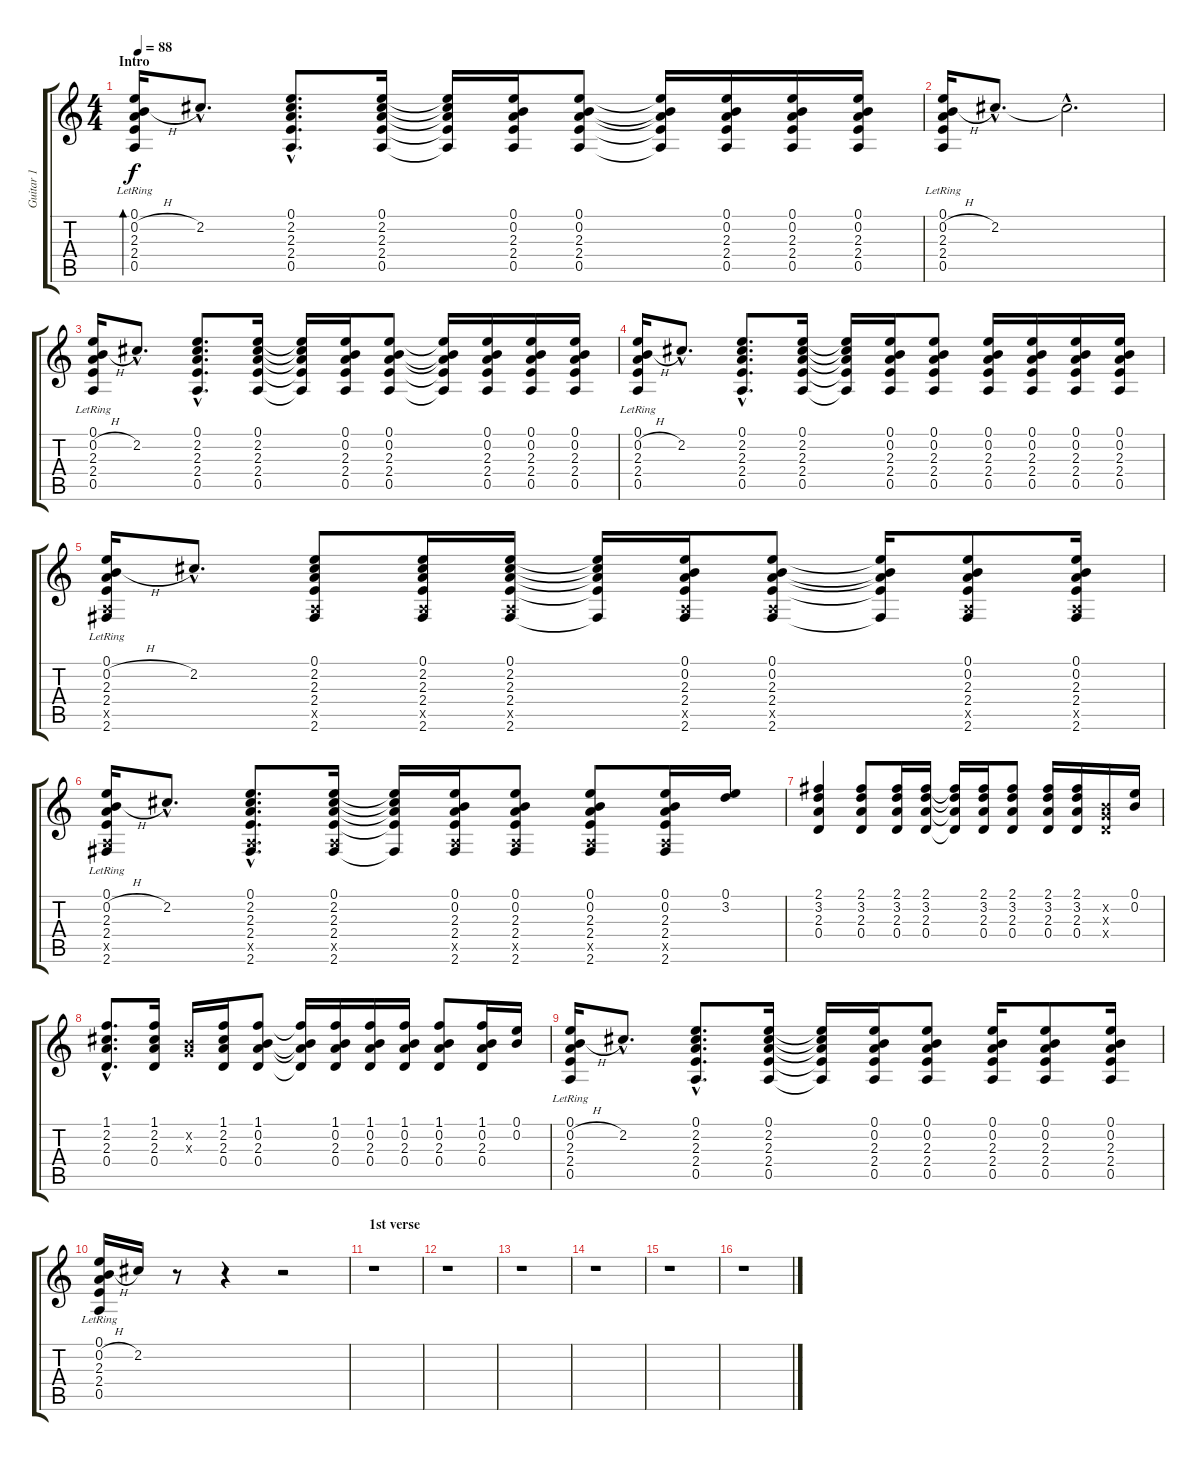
\track ("Guitar 1" "Guitar 1") {instrument electricguitarclean}
\staff {score tabs}
\tuning (E4 B3 G3 D3 A2 E2) {hide}
\ts (4 4)
\section ("" "Intro")
\tempo 88
\clef g2
\ks c
(0.1{lr} 0.2{h} 2.3{lr} 2.4{lr} 0.5{lr}).16{bd 60 dy f instrument electricguitarclean} 2.2{hac}.8{d} (0.1{hac} 2.2{hac} 2.3{hac} 2.4{hac} 0.5{hac}).8{d} (0.1 2.2 2.3 2.4 0.5).16 (0.1{t} 2.2{t} 2.3{t} 2.4{t} 0.5{t}).16 (0.1 0.2 2.3 2.4 0.5).16 (0.1 0.2 2.3 2.4 0.5).8 (0.1{t} 0.2{t} 2.3{t} 2.4{t} 0.5{t}).16 (0.1 0.2 2.3 2.4 0.5).16 (0.1 0.2 2.3 2.4 0.5).16 (0.1 0.2 2.3 2.4 0.5).16 |
(0.1{lr} 0.2{h} 2.3{lr} 2.4{lr} 0.5{lr}).16 2.2{hac}.8{d} 2.2{hac t}.2{d} |
(0.1{lr} 0.2{h} 2.3{lr} 2.4{lr} 0.5{lr}).16 2.2{hac}.8{d} (0.1{hac} 2.2{hac} 2.3{hac} 2.4{hac} 0.5{hac}).8{d} (0.1 2.2 2.3 2.4 0.5).16 (0.1{t} 2.2{t} 2.3{t} 2.4{t} 0.5{t}).16 (0.1 0.2 2.3 2.4 0.5).16 (0.1 0.2 2.3 2.4 0.5).8 (0.1{t} 0.2{t} 2.3{t} 2.4{t} 0.5{t}).16 (0.1 0.2 2.3 2.4 0.5).16 (0.1 0.2 2.3 2.4 0.5).16 (0.1 0.2 2.3 2.4 0.5).16 |
(0.1{lr} 0.2{h} 2.3{lr} 2.4{lr} 0.5{lr}).16 2.2{hac}.8{d} (0.1{hac} 2.2{hac} 2.3{hac} 2.4{hac} 0.5{hac}).8{d} (0.1 2.2 2.3 2.4 0.5).16 (0.1{t} 2.2{t} 2.3{t} 2.4{t} 0.5{t}).16 (0.1 0.2 2.3 2.4 0.5).16 (0.1 0.2 2.3 2.4 0.5).8 (0.1 0.2 2.3 2.4 0.5).16 (0.1 0.2 2.3 2.4 0.5).16 (0.1 0.2 2.3 2.4 0.5).16 (0.1 0.2 2.3 2.4 0.5).16 |
(0.1{lr} 0.2{h} 2.3{lr} 2.4{lr} 0.5{x} 2.6{lr}).16 2.2{hac}.8{d} (0.1 2.2 2.3 2.4 0.5{x} 2.6).8 (0.1 2.2 2.3 2.4 0.5{x} 2.6).16 (0.1 2.2 2.3 2.4 0.5{x} 2.6).16 (0.1{t} 2.2{t} 2.3{t} 2.4{t} 2.6{t}).16 (0.1 0.2 2.3 2.4 0.5{x} 2.6).16 (0.1 0.2 2.3 2.4 0.5{x} 2.6).8 (0.1{t} 0.2{t} 2.3{t} 2.4{t} 2.6{t}).16 (0.1 0.2 2.3 2.4 0.5{x} 2.6).8 (0.1 0.2 2.3 2.4 0.5{x} 2.6).16 |
(0.1{lr} 0.2{h} 2.3{lr} 2.4{lr} 0.5{x} 2.6{lr}).16 2.2{hac}.8{d} (0.1{hac} 2.2{hac} 2.3{hac} 2.4{hac} 0.5{hac x} 2.6{hac}).8{d} (0.1 2.2 2.3 2.4 0.5{x} 2.6).16 (0.1{t} 2.2{t} 2.3{t} 2.4{t} 2.6{t}).16 (0.1 0.2 2.3 2.4 0.5{x} 2.6).16 (0.1 0.2 2.3 2.4 0.5{x} 2.6).8 (0.1 0.2 2.3 2.4 0.5{x} 2.6).8 (0.1 0.2 2.3 2.4 0.5{x} 2.6).16 (0.1 3.2).16 |
(2.1 3.2 2.3 0.4).4 (2.1 3.2 2.3 0.4).8 (2.1 3.2 2.3 0.4).16 (2.1 3.2 2.3 0.4).16 (2.1{t} 3.2{t} 2.3{t} 0.4{t}).16 (2.1 3.2 2.3 0.4).16 (2.1 3.2 2.3 0.4).8 (2.1 3.2 2.3 0.4).16 (2.1 3.2 2.3 0.4).16 (0.2{x} 0.3{x} 0.4{x}).16 (0.1 0.2).16 |
(1.1{hac} 2.2{hac} 2.3{hac} 0.4{hac}).8{d} (1.1 2.2 2.3 0.4).16 (0.2{x} 0.3{x}).16 (1.1 2.2 2.3 0.4).16 (1.1 0.2 2.3 0.4).8 (1.1{t} 0.2{t} 2.3{t} 0.4{t}).16 (1.1 0.2 2.3 0.4).16 (1.1 0.2 2.3 0.4).16 (1.1 0.2 2.3 0.4).16 (1.1 0.2 2.3 0.4).8 (1.1 0.2 2.3 0.4).16 (0.1 0.2).16 |
(0.1{lr} 0.2{h} 2.3{lr} 2.4{lr} 0.5{lr}).16 2.2{hac}.8{d} (0.1{hac} 2.2{hac} 2.3{hac} 2.4{hac} 0.5{hac}).8{d} (0.1 2.2 2.3 2.4 0.5).16 (0.1{t} 2.2{t} 2.3{t} 2.4{t} 0.5{t}).16 (0.1 0.2 2.3 2.4 0.5).16 (0.1 0.2 2.3 2.4 0.5).8 (0.1 0.2 2.3 2.4 0.5).16 (0.1 0.2 2.3 2.4 0.5).8 (0.1 0.2 2.3 2.4 0.5).16 |
(0.1{lr} 0.2{h} 2.3{lr} 2.4{lr} 0.5{lr}).16 2.2.16 r.8 r.4 r.2 |
\section ("" "1st verse")
r.1 |
r.1 |
r.1 |
r.1 |
r.1 |
r.1
